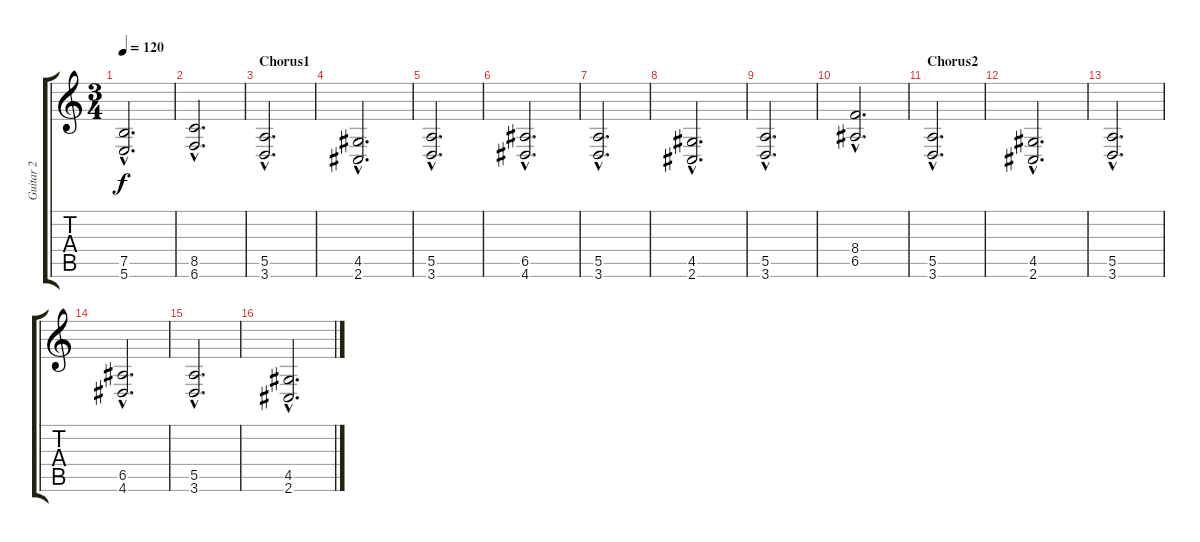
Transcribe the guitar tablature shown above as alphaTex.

\track ("Guitar 2" "Guitar 2") {instrument overdrivenguitar}
\staff {score tabs}
\tuning (B3 Gb3 D3 A2 E2 B1) {hide}
\ts (3 4)
\tempo 120
\clef g2
\ks c
(7.5{hac} 5.6{hac}).2{d dy f} |
(8.5{hac} 6.6{hac}).2{d} |
\section ("" "Chorus1")
(5.5{hac} 3.6{hac}).2{d} |
(4.5{hac} 2.6{hac}).2{d} |
(5.5{hac} 3.6{hac}).2{d} |
(6.5{hac} 4.6{hac}).2{d} |
(5.5{hac} 3.6{hac}).2{d} |
(4.5{hac} 2.6{hac}).2{d} |
(5.5{hac} 3.6{hac}).2{d} |
(8.4{hac} 6.5{hac}).2{d} |
\section ("" "Chorus2")
(5.5{hac} 3.6{hac}).2{d} |
(4.5{hac} 2.6{hac}).2{d} |
(5.5{hac} 3.6{hac}).2{d} |
(6.5{hac} 4.6{hac}).2{d} |
(5.5{hac} 3.6{hac}).2{d} |
(4.5{hac} 2.6{hac}).2{d}
